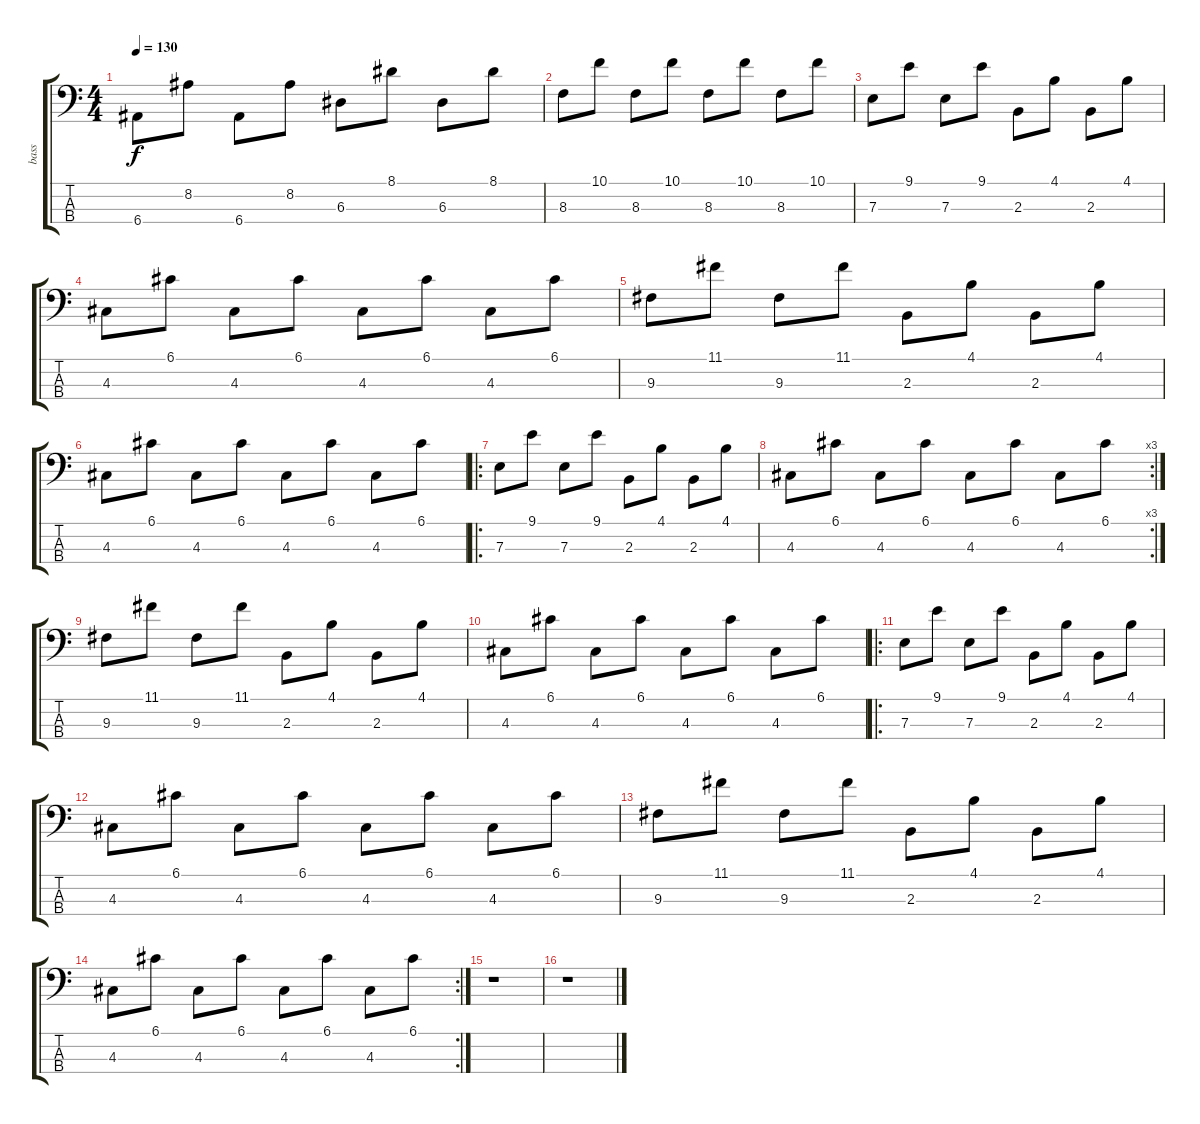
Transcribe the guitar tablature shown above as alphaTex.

\track ("bass" "bass") {instrument electricbassfinger}
\staff {score tabs}
\tuning (G2 D2 A1 E1) {hide}
\ts (4 4)
\tempo 130
\clef f4
\ks c
6.4.8{dy f} 8.2.8 6.4.8 8.2.8 6.3.8 8.1.8 6.3.8 8.1.8 |
8.3.8 10.1.8 8.3.8 10.1.8 8.3.8 10.1.8 8.3.8 10.1.8 |
7.3.8 9.1.8 7.3.8 9.1.8 2.3.8 4.1.8 2.3.8 4.1.8 |
4.3.8 6.1.8 4.3.8 6.1.8 4.3.8 6.1.8 4.3.8 6.1.8 |
9.3.8 11.1.8 9.3.8 11.1.8 2.3.8 4.1.8 2.3.8 4.1.8 |
4.3.8 6.1.8 4.3.8 6.1.8 4.3.8 6.1.8 4.3.8 6.1.8 |
\ro
7.3.8 9.1.8 7.3.8 9.1.8 2.3.8 4.1.8 2.3.8 4.1.8 |
\rc 3
4.3.8 6.1.8 4.3.8 6.1.8 4.3.8 6.1.8 4.3.8 6.1.8 |
9.3.8 11.1.8 9.3.8 11.1.8 2.3.8 4.1.8 2.3.8 4.1.8 |
4.3.8 6.1.8 4.3.8 6.1.8 4.3.8 6.1.8 4.3.8 6.1.8 |
\ro
7.3.8 9.1.8 7.3.8 9.1.8 2.3.8 4.1.8 2.3.8 4.1.8 |
4.3.8 6.1.8 4.3.8 6.1.8 4.3.8 6.1.8 4.3.8 6.1.8 |
9.3.8 11.1.8 9.3.8 11.1.8 2.3.8 4.1.8 2.3.8 4.1.8 |
\rc 2
4.3.8 6.1.8 4.3.8 6.1.8 4.3.8 6.1.8 4.3.8 6.1.8 |
r.1 |
r.1
